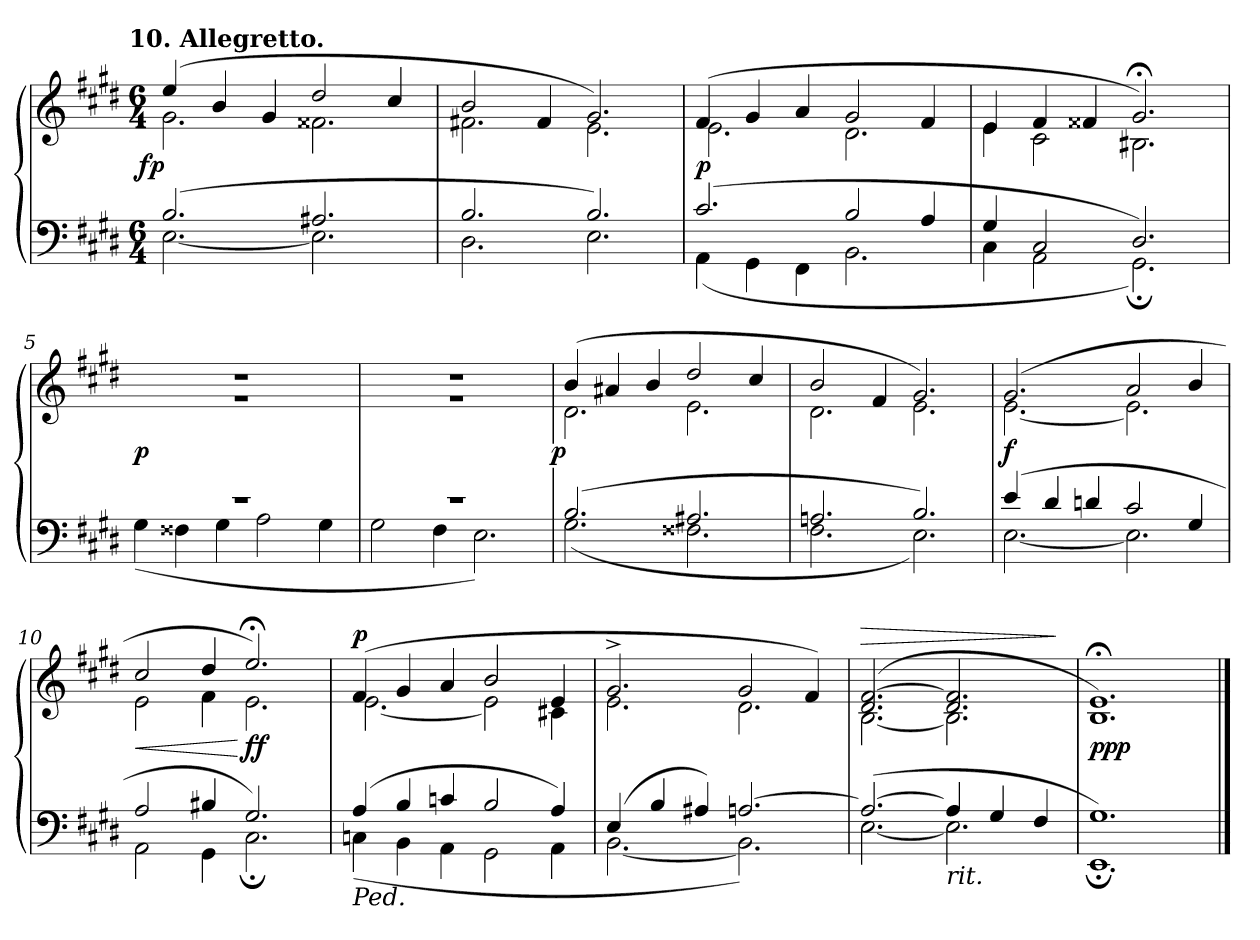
**kern	**kern	**dynam
*part2	*part1	*part1
*staff2	*staff1	*staff1
*clefF4	*clefG2	*
*k[f#c#g#d#]	*k[f#c#g#d#]	*
!!LO:TX:omd:t=10. Allegretto.
*M6/4	*M6/4	*
=1	=1	=1
*^	*^	*
!	!	!	!	!LO:DY:rj
(2.B/	[2.E\	(4ee/	2.g#\	fp
.	.	4b/	.	.
.	.	4g#/	.	.
2.A#X/	2.E\]	2dd#/	2.f##X\	.
.	.	4cc#/	.	.
=2	=2	=2	=2	=2
2.B/	2.D#\	2b/	2.f#X\	.
.	.	4f#/	.	.
2.B/)	2.E\	2.g#/)	2.e\	.
=3	=3	=3	=3	=3
(2.c#/	(4AA\	(4f#/	2.e\	p
.	4GG#\	4g#/	.	.
.	4FF#\	4a/	.	.
2B/	2.BB\	2g#/	2.d#\	.
4A/	.	4f#/	.	.
=4	=4	=4	=4	=4
4G#/	4C#\	4e/	4e\	.
2C#/	2AA\	4f#/	2c#\	.
.	.	4f##X/	.	.
2.D#/)	2.GG#;<\)	2.g#;</)	2.B#X\	.
=5	=5	=5	=5	=5
1.r	(4G#\	1.rdd	1.rg	p
.	4F##X\	.	.	.
.	4G#\	.	.	.
.	2A\	.	.	.
.	4G#\	.	.	.
=6	=6	=6	=6	=6
1.r	2G#\	1.rdd	1.rg	.
.	4F#\	.	.	.
.	2.E\)	.	.	.
=7	=7	=7	=7	=7
!	!	!	!	!LO:DY:rj
(2.B/	(2.G#\	(4b/	2.d#\	p
.	.	4a#X/	.	.
.	.	4b/	.	.
2.A#X/	2.F##X\	2dd#/	2.e\	.
.	.	4cc#/	.	.
=8	=8	=8	=8	=8
2.An/	2.F#\	2b/	2.d#\	.
.	.	4f#/	.	.
2.B/)	2.E\)	2.g#/)	2.e\	.
=9	=9	=9	=9	=9
(4e/	[2.E\	(2.g#/	[2.e\	f
4d#/	.	.	.	.
4dn/	.	.	.	.
2c#/	2.E\]	2a/	2.e\]	.
4G#/	.	4b/	.	.
=10	=10	=10	=10	=10
!	!	!	!	!LO:HP:b
2A/	2AA\	2cc#/	2e\	<
4B#X/	4GG#\	4dd#/	4f#\	.
2.G#/)	2.C#;<\	2.ee;</)	2.e\	[ ff
=11	=11	=11	=11	=11
!LO:TX:b:i:t=Ped.	!	!	!	!
!	!	!	!	!LO:DY:a
(4A/	(4Cn\	(4f#/	[2.e\	p
4B/	4BB\	4g#/	.	.
4cn/	4AA\	4a/	.	.
2B/	2GG#\	2b/	2e\]	.
4A/)	4AA\	4e/	4c#X\	.
=12	=12	=12	=12	=12
(4E/	[2.BB\	2.g#^/	2.e\	.
4B/	.	.	.	.
4A#X/)	.	.	.	.
[2.An/	2.BB\])	2g#/	2.d#\	.
.	.	4f#/)	.	.
=13	=13	=13	=13	=13
!	!	!	!	!LO:HP:a
(2.A/_	[2.E\	(2.d#/ [2.f#/	[2.B\	>
!LO:TX:b:i:t=rit.	!	!	!	!
4A/]	2.E\]	2.d#/ 2.f#]/	2.B\]	.
4G#/	.	.	.	.
4F#/	.	.	.	.
*v	*v	*	*	*
*	*v	*v	*
.	.	]
=14	=14	=14
*^	*^	*
1.G#/)	1.EE;<\	1.e;</)	1.B\	ppp
*v	*v	*	*	*
*	*v	*v	*
==	==	==
*-	*-	*-
